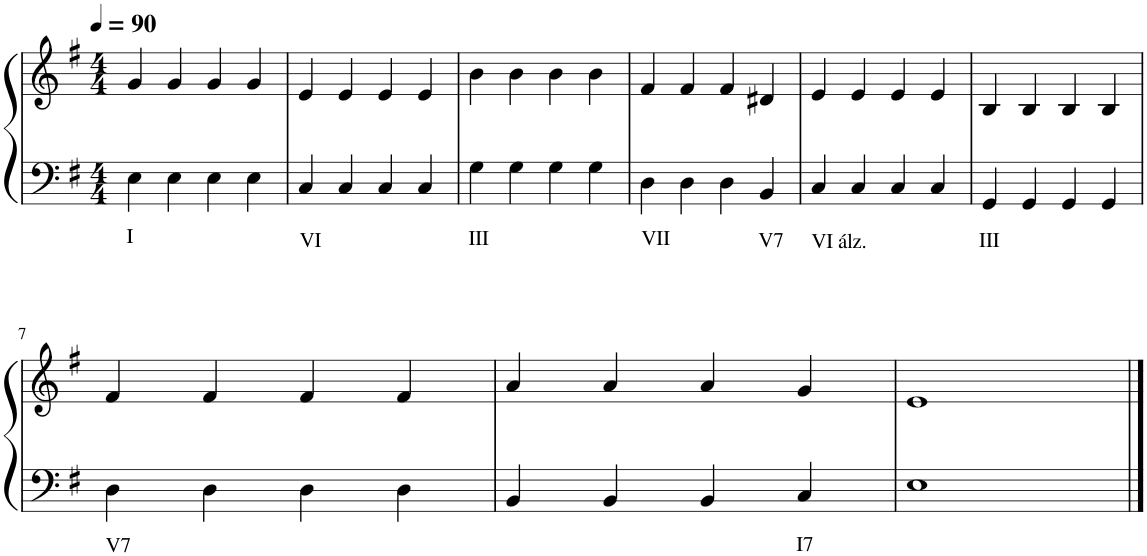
**kern	**kern
*part1	*part1
*staff2	*staff1
*I"Piano	*
*I'Pno.	*
*clefF4	*clefG2
*k[f#]	*k[f#]
*M4/4	*M4/4
*MM90	*MM90
=1	=1
!LO:TX:b:t=I	!
4E\	4g/
4E\	4g/
4E\	4g/
4E\	4g/
=2	=2
!LO:TX:b:t=VI	!
4C/	4e/
4C/	4e/
4C/	4e/
4C/	4e/
=3	=3
!LO:TX:b:t=III	!
4G\	4b\
4G\	4b\
4G\	4b\
4G\	4b\
=4	=4
!LO:TX:b:t=VII	!
4D\	4f#/
4D\	4f#/
4D\	4f#/
!LO:TX:b:t=V7	!
4BB/	4d#X/
=5	=5
!LO:TX:b:t=VI álz.	!
4C/	4e/
4C/	4e/
4C/	4e/
4C/	4e/
=6	=6
!LO:TX:b:t=III	!
4GG/	4B/
4GG/	4B/
4GG/	4B/
4GG/	4B/
!!LO:LB:g=z
=7	=7
!LO:TX:b:t=V7	!
4D\	4f#/
4D\	4f#/
4D\	4f#/
4D\	4f#/
=8	=8
4BB/	4a/
4BB/	4a/
4BB/	4a/
!LO:TX:b:t=I7	!
4C/	4g/
=9	=9
1E	1e
==	==
*-	*-
